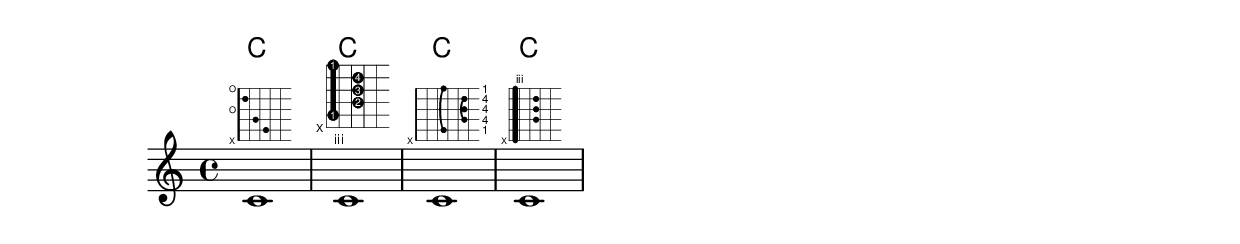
\version "2.12.0"

\header {
  texidoc="
Fret diagrams can be presented in landscape mode.

"
}

\layout { ragged-right = ##t }

<<
  \chords {
    c1 |
    c1 |
    c1 |
    c1
  }

  \new Voice {
    \textLengthOn
    \override TextScript #'fret-diagram-details
       #'orientation = #'landscape

     %% C major for guitar, regular style
    c'1 ^\markup {
            \fret-diagram #"6-x;5-3-3;4-2-2;3-o;2-1;1-o;"}

     %% C major for guitar with barre on fret 3, regular style
    \once \override TextScript #'fret-diagram-details 
        #'label-dir = #LEFT
    \once \override TextScript #'fret-diagram-details 
        #'barre-type = #'straight
    c' ^\markup {
            \fret-diagram 
               #"f:1;s:1.2;6-x;c:5-1-3;5-3-1;4-5-2;3-5-3;2-5-4;1-3-1;"}

     %% C major for guitar with two barres, regular style

    c' ^\markup {
            \fret-diagram 
              #"f:2;h:5;6-x;c:5-1-3;5-3-1;c:4-2-5;4-5-4;3-5-4;2-5-4;1-3-1;"}
   
     %% C major for guitar, with capo 
    c' ^\markup {
            \fret-diagram-verbose #'((mute 6)
                                     (capo 3)
                                     (place-fret 4 5 1)
                                     (place-fret 3 5 2)
                                     (place-fret 2 5 3))}

 }
>>


